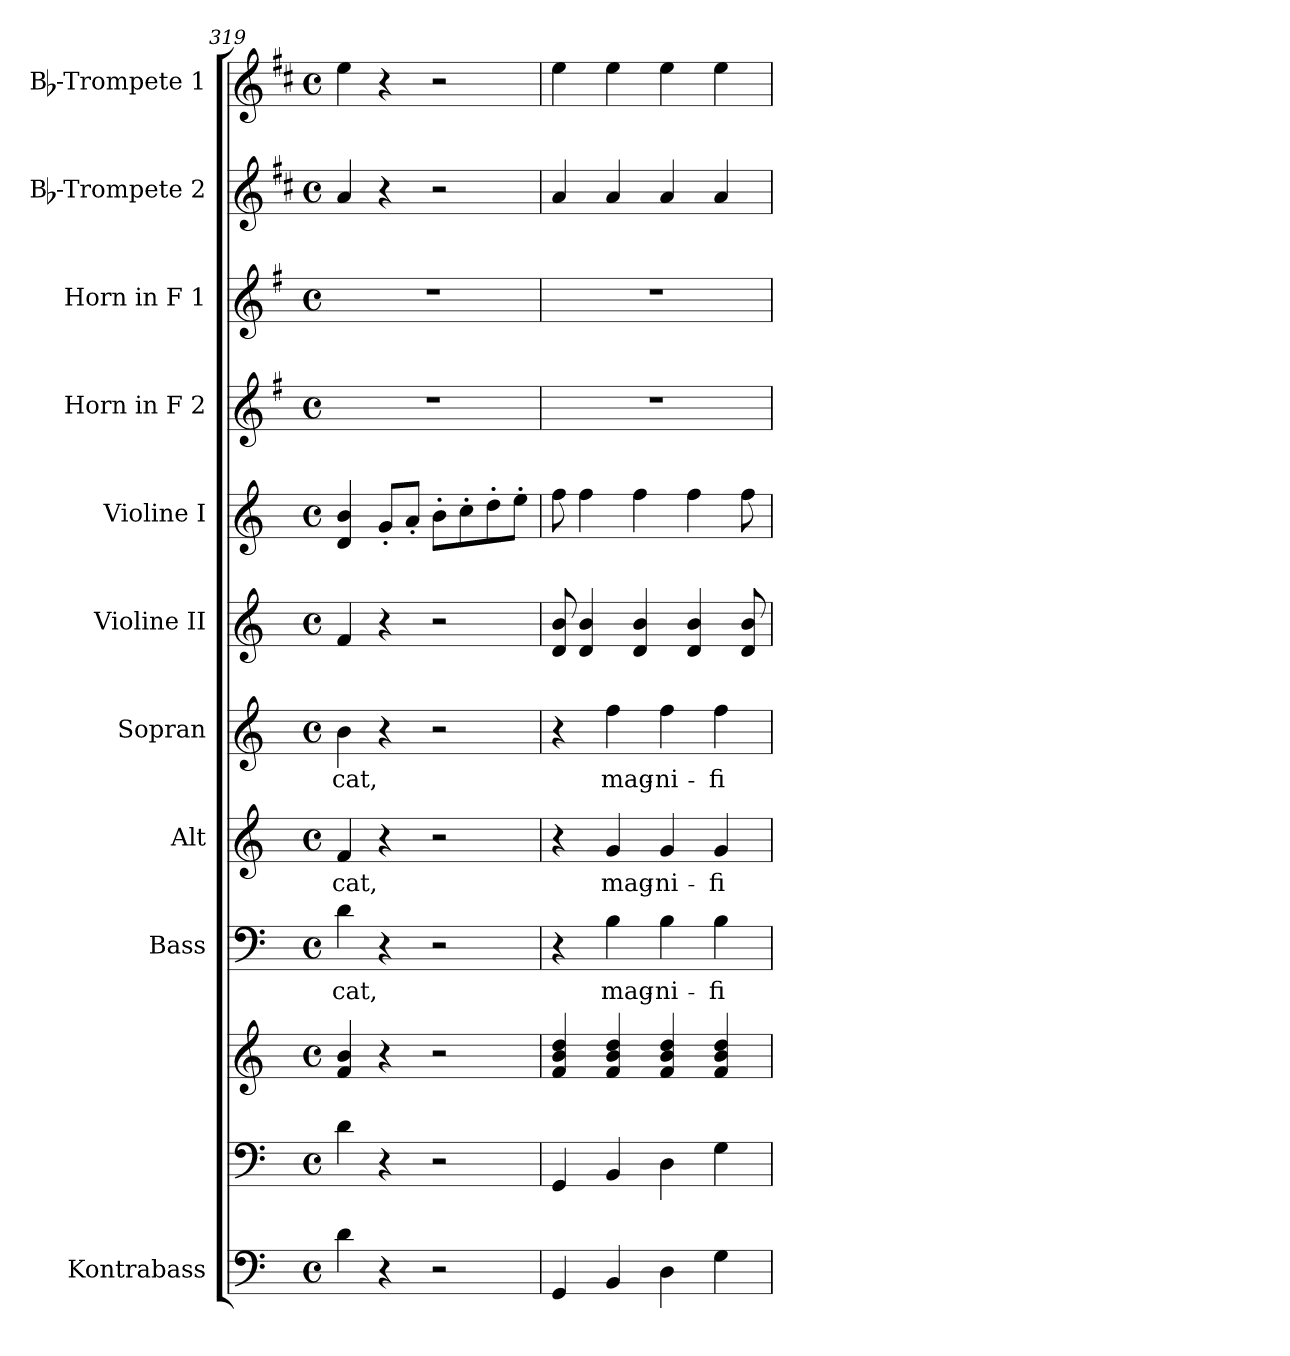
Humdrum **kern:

**kern	**kern	**kern	**kern	**text	**kern	**text	**kern	**text	**kern	**kern	**kern	**kern	**kern	**kern
*part11	*part10	*part10	*part9	*part9	*part8	*part8	*part7	*part7	*part6	*part5	*part4	*part3	*part2	*part1
*staff12	*staff11	*staff10	*staff9	*staff9	*staff8	*staff8	*staff7	*staff7	*staff6	*staff5	*staff4	*staff3	*staff2	*staff1
*I"Kontrabass	*	*	*I"Bass	*	*I"Alt	*	*I"Sopran	*	*I"Violine II	*I"Violine I	*I"Horn in F 2	*I"Horn in F 1	*I"Bb-Trompete 2	*I"Bb-Trompete 1
*I'Kb.	*	*	*I'B.	*	*I'A.	*	*I'S.	*	*I'Vl. II	*I'Vl. I	*	*	*I'Bb Trp. 2	*I'Bb Trp. 1
*clefF4	*clefF4	*clefG2	*clefF4	*	*clefG2	*	*clefG2	*	*clefG2	*clefG2	*clefG2	*clefG2	*clefG2	*clefG2
*ITrd7c12	*	*	*	*	*	*	*	*	*	*	*ITrd4c7	*ITrd4c7	*ITrd1c2	*ITrd1c2
*k[]	*k[]	*k[]	*k[]	*	*k[]	*	*k[]	*	*k[]	*k[]	*k[]	*k[]	*k[]	*k[]
*C:	*C:	*C:	*C:	*	*C:	*	*C:	*	*C:	*C:	*C:	*C:	*C:	*C:
*M4/4	*M4/4	*M4/4	*M4/4	*	*M4/4	*	*M4/4	*	*M4/4	*M4/4	*M4/4	*M4/4	*M4/4	*M4/4
*met(c)	*met(c)	*met(c)	*met(c)	*	*met(c)	*	*met(c)	*	*met(c)	*met(c)	*met(c)	*met(c)	*met(c)	*met(c)
=319	=319	=319	=319	=319	=319	=319	=319	=319	=319	=319	=319	=319	=319	=319
!	!	!	!	!LO:LY:b	!	!LO:LY:b	!	!LO:LY:b	!	!	!	!	!	!
4D\	4d\	4f/ 4b/	4d\	-cat,	4f/	-cat,	4b\	-cat,	4f/	4d/ 4b/	1r	1r	4g/	4dd\
4r	4r	4r	4r	.	4r	.	4r	.	4r	8g'</L	.	.	4r	4r
.	.	.	.	.	.	.	.	.	.	8a'</J	.	.	.	.
2r	2r	2r	2r	.	2r	.	2r	.	2r	8b'>\L	.	.	2r	2r
.	.	.	.	.	.	.	.	.	.	8cc'>\	.	.	.	.
.	.	.	.	.	.	.	.	.	.	8dd'>\	.	.	.	.
.	.	.	.	.	.	.	.	.	.	8ee'>\J	.	.	.	.
=320	=320	=320	=320	=320	=320	=320	=320	=320	=320	=320	=320	=320	=320	=320
4GGG/	4GG/	4f/ 4b/ 4dd/	4r	.	4r	.	4r	.	8d/ 8b/	8ff\	1r	1r	4g/	4dd\
.	.	.	.	.	.	.	.	.	4d/ 4b/	4ff\	.	.	.	.
!	!	!	!	!LO:LY:b	!	!LO:LY:b	!	!LO:LY:b	!	!	!	!	!	!
4BBB/	4BB/	4f/ 4b/ 4dd/	4B\	mag-	4g/	mag-	4ff\	mag-	.	.	.	.	4g/	4dd\
.	.	.	.	.	.	.	.	.	4d/ 4b/	4ff\	.	.	.	.
!	!	!	!	!LO:LY:b	!	!LO:LY:b	!	!LO:LY:b	!	!	!	!	!	!
4DD\	4D\	4f/ 4b/ 4dd/	4B\	-ni-	4g/	-ni-	4ff\	-ni-	.	.	.	.	4g/	4dd\
.	.	.	.	.	.	.	.	.	4d/ 4b/	4ff\	.	.	.	.
!	!	!	!	!LO:LY:b	!	!LO:LY:b	!	!LO:LY:b	!	!	!	!	!	!
4GG\	4G\	4f/ 4b/ 4dd/	4B\	-fi-	4g/	-fi-	4ff\	-fi-	.	.	.	.	4g/	4dd\
.	.	.	.	.	.	.	.	.	8d/ 8b/	8ff\	.	.	.	.
=	=	=	=	=	=	=	=	=	=	=	=	=	=	=
*-	*-	*-	*-	*-	*-	*-	*-	*-	*-	*-	*-	*-	*-	*-
